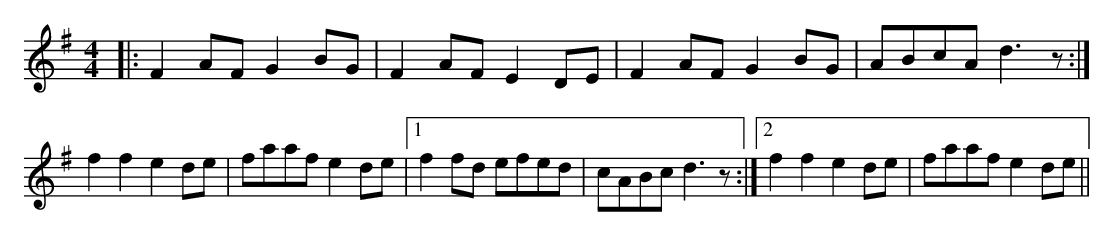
X:1
M:4/4
K:Dmix
|:F2AF G2BG|F2AF E2DE|F2AF G2BG|ABcA d3z:|
f2f2 e2de|faaf e2de|1 f2fd efed|cABc d3z:|2 f2f2 e2de|faaf e2de||
